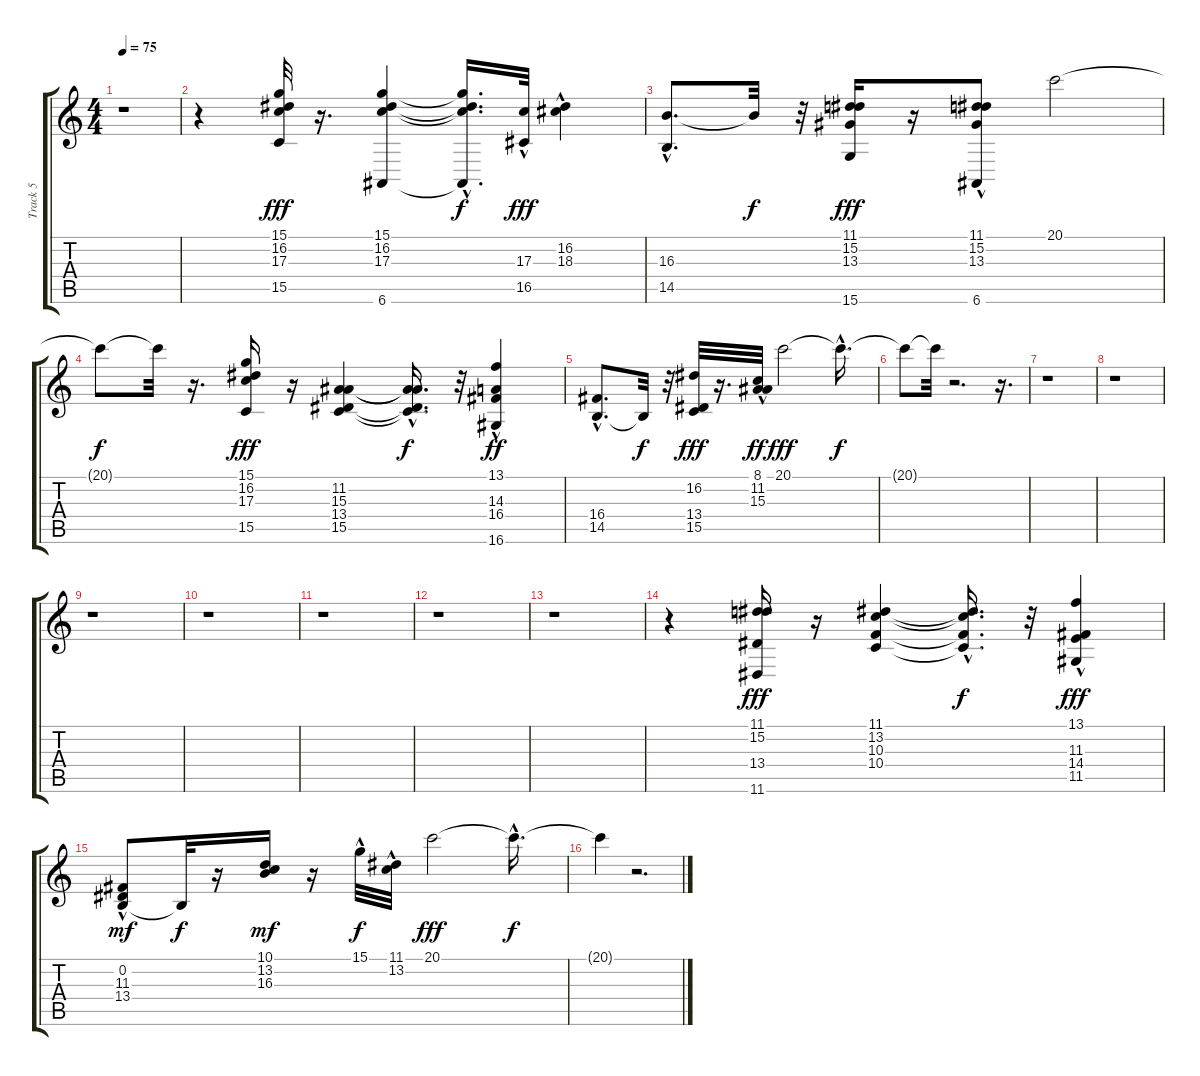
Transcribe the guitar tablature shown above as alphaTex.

\track ("Track 5" "Track 5") {instrument rockorgan}
\staff {score tabs}
\tuning (E4 B3 G3 D3 A2 E2) {hide}
\ts (4 4)
\tempo 75
\clef g2
\ks c
r.1{dy fff instrument rockorgan} |
r.4 (15.1 16.2 17.3 15.5).32{balance 8 instrument rockorgan} r.16{d} (15.1 16.2 17.3 6.6).4 (15.1{t} 16.2{t} 17.3{t} 6.6{hac t}).16{d dy f} (17.3{hac} 16.5{hac}).32{dy fff} (16.2{hac} 18.3).4 |
(16.3{hac} 14.5{hac}).8{d} 16.3{t}.32{dy f} r.32 (11.1 15.2 13.3 15.6).16{dy fff} r.16 (11.1{hac} 15.2{hac} 13.3{hac} 6.6).8 20.1.2 |
20.1{t}.8{dy f} 20.1{t}.32 r.16{d} (15.1 16.2 17.3 15.5).16{dy fff} r.16 (11.2 15.3 13.4 15.5).4 (11.2{t} 15.3{t} 13.4{t} 15.5{hac t}).16{d dy f} r.32 (13.1{hac} 14.3 16.4{hac} 16.6{hac}).4{dy ff} |
(16.4{hac} 14.5{hac}).8{d} 14.5{t}.32{dy f} r.32 (16.2 13.4 15.5).32{dy fff} r.16{d} (8.1{hac} 11.2{hac} 15.3{hac}).32{dy ff} 20.1.2{dy fff} 20.1{hac t}.16{d dy f} |
20.1{t}.8 20.1{t}.32 r.2{d} r.16{d} |
r.1 |
r.1 |
r.1 |
r.1 |
r.1 |
r.1 |
r.1 |
r.4 (11.1 15.2 13.4 11.6).16{dy fff} r.16 (11.1 13.2 10.3 10.4).4 (11.1{t} 13.2{t} 10.3{t} 10.4{hac t}).16{d dy f} r.32 (13.1{hac} 11.3 14.4 11.5).4{dy fff} |
(0.2 11.3{hac} 13.4{hac}).8{dy mf} 0.2{t}.32{dy f} r.16 (10.1 13.2 16.3).16{dy mf} r.16 15.1{hac}.32{dy f} (11.1{hac} 13.2{hac}).32 20.1.2{dy fff} 20.1{hac t}.16{d dy f} |
20.1{t}.4 r.2{d}
